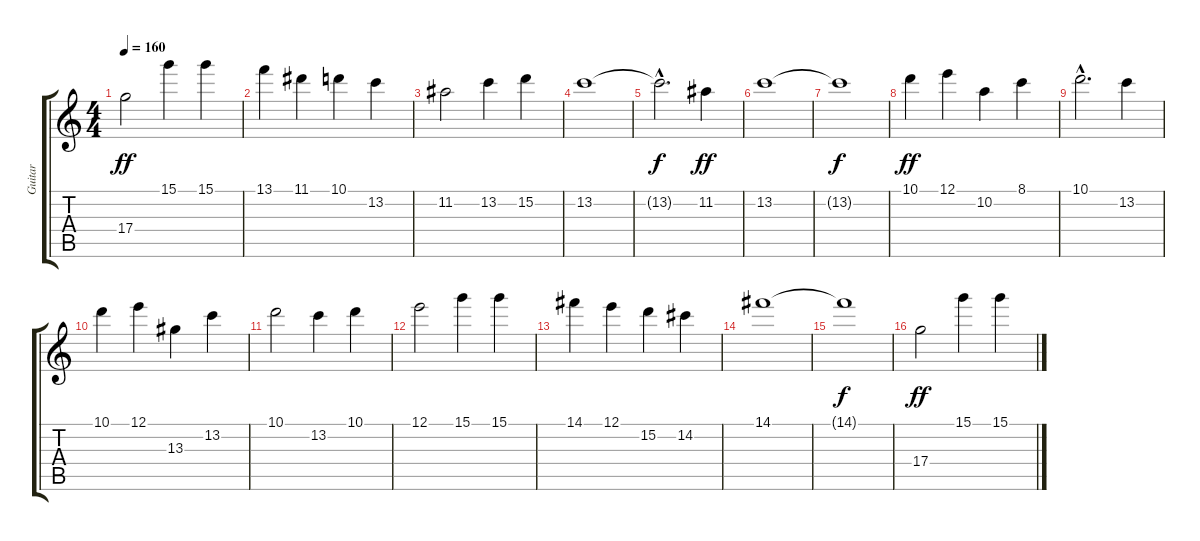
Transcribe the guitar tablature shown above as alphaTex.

\track ("Guitar" "Guitar") {instrument distortionguitar}
\staff {score tabs}
\tuning (E4 B3 G3 D3 A2 E2) {hide}
\ts (4 4)
\section ("" "")
\tempo 160
\clef g2
\ks c
17.4.2{dy ff instrument distortionguitar} 15.1.4 15.1.4 |
13.1.4 11.1.4 10.1.4 13.2.4 |
11.2.2 13.2.4 15.2.4 |
13.2.1 |
13.2{hac t}.2{d dy f} 11.2.4{dy ff} |
13.2.1 |
13.2{t}.1{dy f} |
10.1.4{dy ff} 12.1.4 10.2.4 8.1.4 |
10.1{hac}.2{d} 13.2.4 |
10.1.4 12.1.4 13.3.4 13.2.4 |
10.1.2 13.2.4 10.1.4 |
12.1.2 15.1.4 15.1.4 |
14.1.4 12.1.4 15.2.4 14.2.4 |
14.1.1 |
14.1{t}.1{dy f} |
17.4.2{dy ff} 15.1.4 15.1.4
